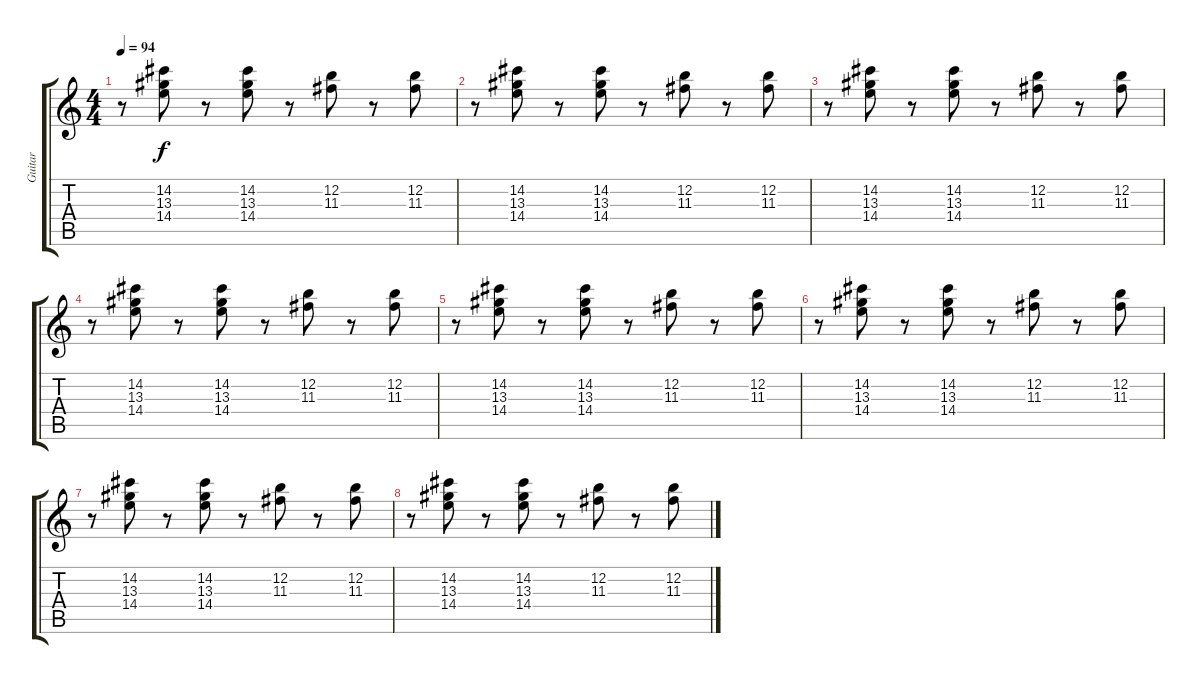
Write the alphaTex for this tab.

\track ("Guitar" "Guitar") {instrument acousticguitarsteel}
\staff {score tabs}
\tuning (E4 B3 G3 D3 A2 E2) {hide}
\ts (4 4)
\tempo 94
\clef g2
\ks c
r.8{dy f} (14.2 13.3 14.4).8 r.8 (14.2 13.3 14.4).8 r.8 (12.2 11.3).8 r.8 (12.2 11.3).8 |
r.8 (14.2 13.3 14.4).8 r.8 (14.2 13.3 14.4).8 r.8 (12.2 11.3).8 r.8 (12.2 11.3).8 |
r.8 (14.2 13.3 14.4).8 r.8 (14.2 13.3 14.4).8 r.8 (12.2 11.3).8 r.8 (12.2 11.3).8 |
r.8 (14.2 13.3 14.4).8 r.8 (14.2 13.3 14.4).8 r.8 (12.2 11.3).8 r.8 (12.2 11.3).8 |
r.8 (14.2 13.3 14.4).8 r.8 (14.2 13.3 14.4).8 r.8 (12.2 11.3).8 r.8 (12.2 11.3).8 |
r.8 (14.2 13.3 14.4).8 r.8 (14.2 13.3 14.4).8 r.8 (12.2 11.3).8 r.8 (12.2 11.3).8 |
r.8 (14.2 13.3 14.4).8 r.8 (14.2 13.3 14.4).8 r.8 (12.2 11.3).8 r.8 (12.2 11.3).8 |
r.8 (14.2 13.3 14.4).8 r.8 (14.2 13.3 14.4).8 r.8 (12.2 11.3).8 r.8 (12.2 11.3).8
